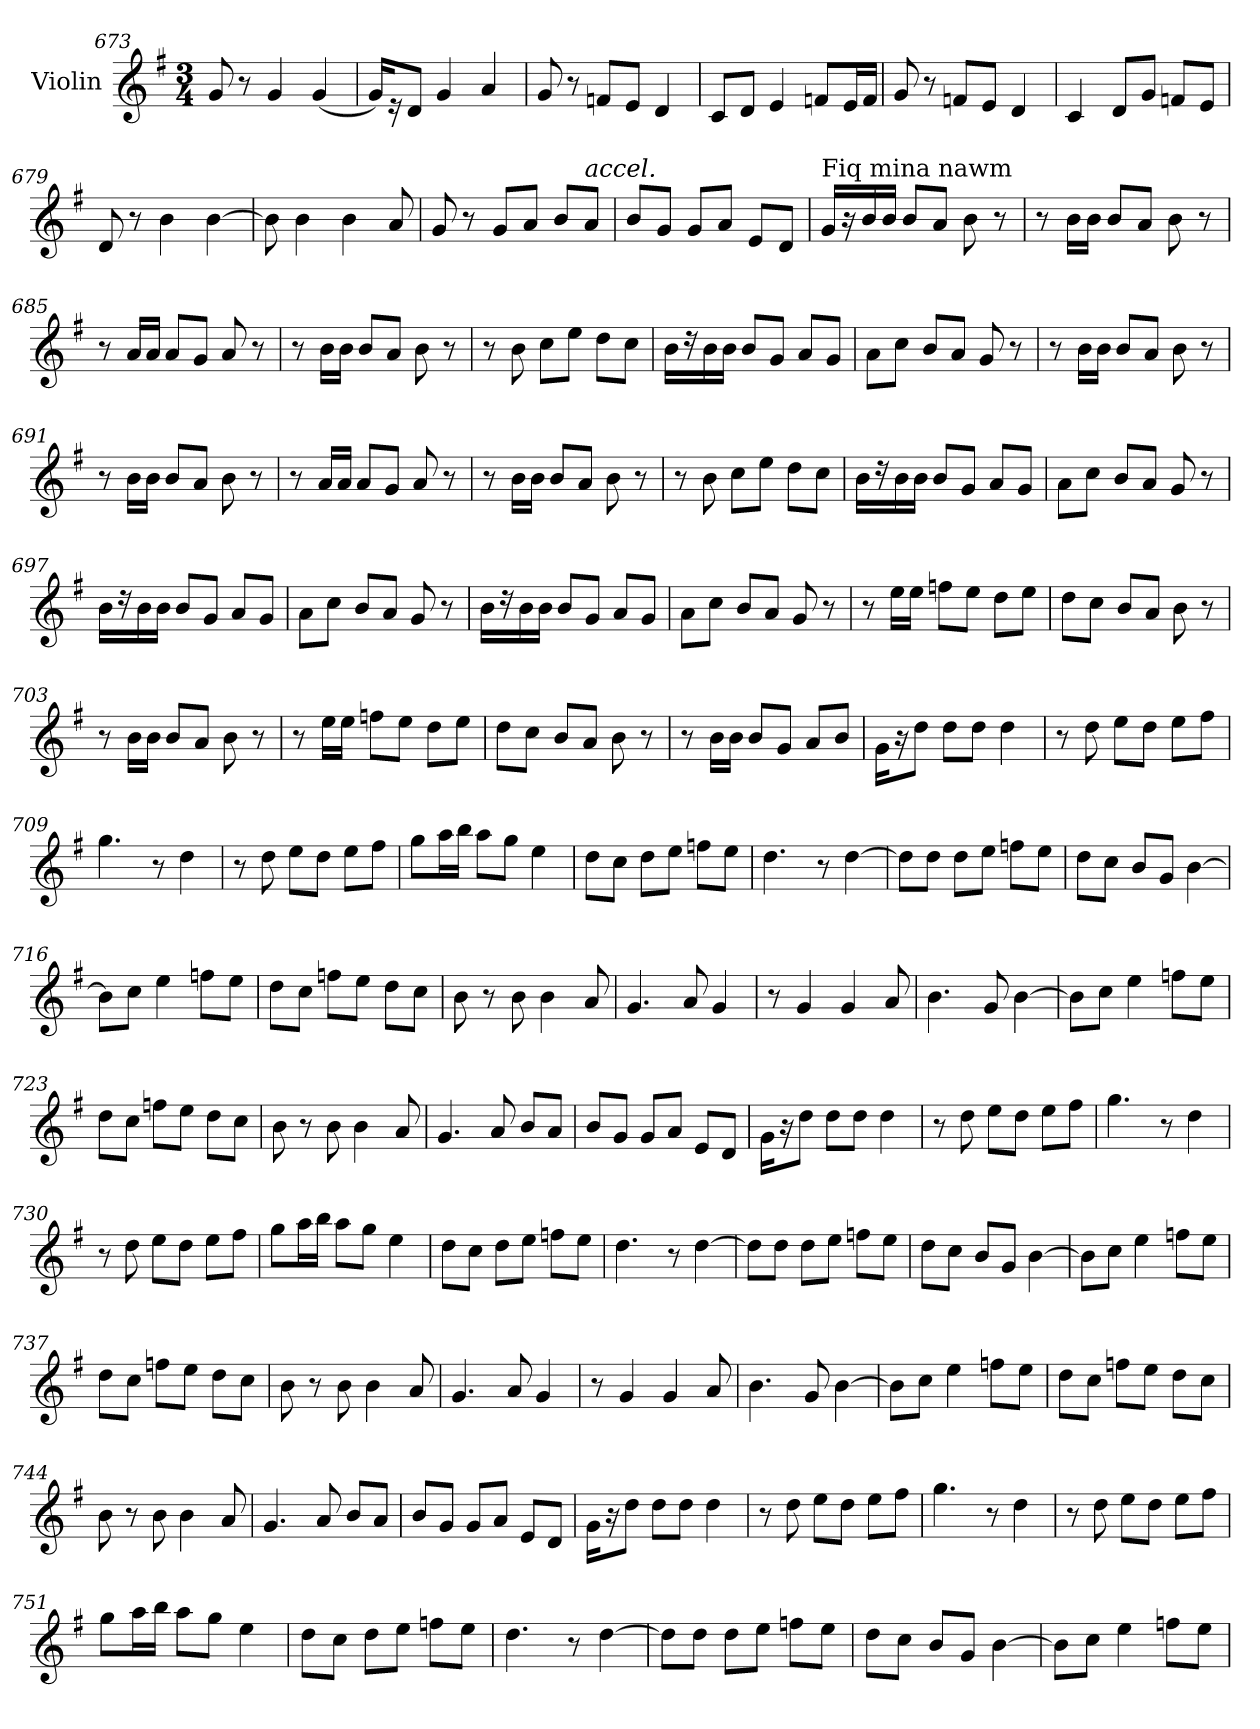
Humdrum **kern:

**kern
*part1
*staff1
*I"Violin
*clefG2
*k[f#]
*G:
*M3/4
=673
8g/
8r
4g/
(<4g/
=674
16g/KL)
16r
8d/J
4g/
4a/
=675
8g/
8r
8fn/L
8e/J
4d/
=676
8c/L
8d/J
4e/
8fn/L
16e/L
16f/JJ
!!LO:LB:g=z
=677
8g/
8r
8fn/L
8e/J
4d/
=678
4c/
8d/L
8g/J
8fn/L
8e/J
=679
8d/
8r
4b\
[4b\
=680
8b\]
4b\
4b\
8a/
=681
8g/
8r
8g/L
8a/J
8b/L
!LO:TX:a:i:t=accel.
8a/J
=682
8b/L
8g/J
8g/L
8a/J
8e/L
8d/J
!!LO:LB:g=z
=683
*MM80
!LO:TX:a:t=Fiq mina nawm
16g/LL
16r
16b/
16b/JJ
8b/L
8a/J
8b\
8r
=684
8r
16b\LL
16b\JJ
8b/L
8a/J
8b\
8r
=685
8r
16a/LL
16a/JJ
8a/L
8g/J
8a/
8r
=686
8r
16b\LL
16b\JJ
8b/L
8a/J
8b\
8r
=687
8r
8b\
8cc\L
8ee\J
8dd\L
8cc\J
!!LO:LB:g=z
=688
16b\LL
16r
16b\
16b\JJ
8b/L
8g/J
8a/L
8g/J
=689
8a\L
8cc\J
8b/L
8a/J
8g/
8r
=690
8r
16b\LL
16b\JJ
8b/L
8a/J
8b\
8r
=691
8r
16b\LL
16b\JJ
8b/L
8a/J
8b\
8r
=692
8r
16a/LL
16a/JJ
8a/L
8g/J
8a/
8r
!!LO:LB:g=z
=693
8r
16b\LL
16b\JJ
8b/L
8a/J
8b\
8r
=694
8r
8b\
8cc\L
8ee\J
8dd\L
8cc\J
=695
16b\LL
16r
16b\
16b\JJ
8b/L
8g/J
8a/L
8g/J
=696
8a\L
8cc\J
8b/L
8a/J
8g/
8r
=697
16b\LL
16r
16b\
16b\JJ
8b/L
8g/J
8a/L
8g/J
!!LO:LB:g=z
=698
8a\L
8cc\J
8b/L
8a/J
8g/
8r
=699
16b\LL
16r
16b\
16b\JJ
8b/L
8g/J
8a/L
8g/J
=700
8a\L
8cc\J
8b/L
8a/J
8g/
8r
=701
8r
16ee\LL
16ee\JJ
8ffn\L
8ee\J
8dd\L
8ee\J
=702
8dd\L
8cc\J
8b/L
8a/J
8b\
8r
!!LO:PB:g=z
=703
8r
16b\LL
16b\JJ
8b/L
8a/J
8b\
8r
=704
8r
16ee\LL
16ee\JJ
8ffn\L
8ee\J
8dd\L
8ee\J
=705
8dd\L
8cc\J
8b/L
8a/J
8b\
8r
=706
8r
16b\LL
16b\JJ
8b/L
8g/J
8a/L
8b/J
=707
16g\KL
16r
8dd\J
8dd\L
8dd\J
4dd\
!!LO:LB:g=z
=708
8r
8dd\
8ee\L
8dd\J
8ee\L
8ff#\J
=709
4.gg\
8r
4dd\
=710
8r
8dd\
8ee\L
8dd\J
8ee\L
8ff#\J
=711
8gg\L
16aa\L
16bb\JJ
8aa\L
8gg\J
4ee\
=712
8dd\L
8cc\J
8dd\L
8ee\J
8ffn\L
8ee\J
=713
4.dd\
8r
[4dd\
!!LO:LB:g=z
=714
8dd\L]
8dd\J
8dd\L
8ee\J
8ffn\L
8ee\J
=715
8dd\L
8cc\J
8b/L
8g/J
[4b\
=716
8b\L]
8cc\J
4ee\
8ffn\L
8ee\J
=717
8dd\L
8cc\J
8ffn\L
8ee\J
8dd\L
8cc\J
=718
8b\
8r
8b\
4b\
8a/
=719
4.g/
8a/
4g/
!!LO:LB:g=z
=720
8r
4g/
4g/
8a/
=721
4.b\
8g/
[4b\
=722
8b\L]
8cc\J
4ee\
8ffn\L
8ee\J
=723
8dd\L
8cc\J
8ffn\L
8ee\J
8dd\L
8cc\J
=724
8b\
8r
8b\
4b\
8a/
=725
4.g/
8a/
8b/L
8a/J
!!LO:LB:g=z
=726
8b/L
8g/J
8g/L
8a/J
8e/L
8d/J
=727
16g\KL
16r
8dd\J
8dd\L
8dd\J
4dd\
=728
8r
8dd\
8ee\L
8dd\J
8ee\L
8ff#\J
=729
4.gg\
8r
4dd\
=730
8r
8dd\
8ee\L
8dd\J
8ee\L
8ff#\J
=731
8gg\L
16aa\L
16bb\JJ
8aa\L
8gg\J
4ee\
!!LO:LB:g=z
=732
8dd\L
8cc\J
8dd\L
8ee\J
8ffn\L
8ee\J
=733
4.dd\
8r
[4dd\
=734
8dd\L]
8dd\J
8dd\L
8ee\J
8ffn\L
8ee\J
=735
8dd\L
8cc\J
8b/L
8g/J
[4b\
=736
8b\L]
8cc\J
4ee\
8ffn\L
8ee\J
=737
8dd\L
8cc\J
8ffn\L
8ee\J
8dd\L
8cc\J
!!LO:LB:g=z
=738
8b\
8r
8b\
4b\
8a/
=739
4.g/
8a/
4g/
=740
8r
4g/
4g/
8a/
=741
4.b\
8g/
[4b\
=742
8b\L]
8cc\J
4ee\
8ffn\L
8ee\J
=743
8dd\L
8cc\J
8ffn\L
8ee\J
8dd\L
8cc\J
!!LO:LB:g=z
=744
8b\
8r
8b\
4b\
8a/
=745
4.g/
8a/
8b/L
8a/J
=746
8b/L
8g/J
8g/L
8a/J
8e/L
8d/J
=747
16g\KL
16r
8dd\J
8dd\L
8dd\J
4dd\
=748
8r
8dd\
8ee\L
8dd\J
8ee\L
8ff#\J
=749
4.gg\
8r
4dd\
!!LO:PB:g=z
=750
8r
8dd\
8ee\L
8dd\J
8ee\L
8ff#\J
=751
8gg\L
16aa\L
16bb\JJ
8aa\L
8gg\J
4ee\
=752
8dd\L
8cc\J
8dd\L
8ee\J
8ffn\L
8ee\J
=753
4.dd\
8r
[4dd\
=754
8dd\L]
8dd\J
8dd\L
8ee\J
8ffn\L
8ee\J
=755
8dd\L
8cc\J
8b/L
8g/J
[4b\
!!LO:LB:g=z
=756
8b\L]
8cc\J
4ee\
8ffn\L
8ee\J
=
*-
